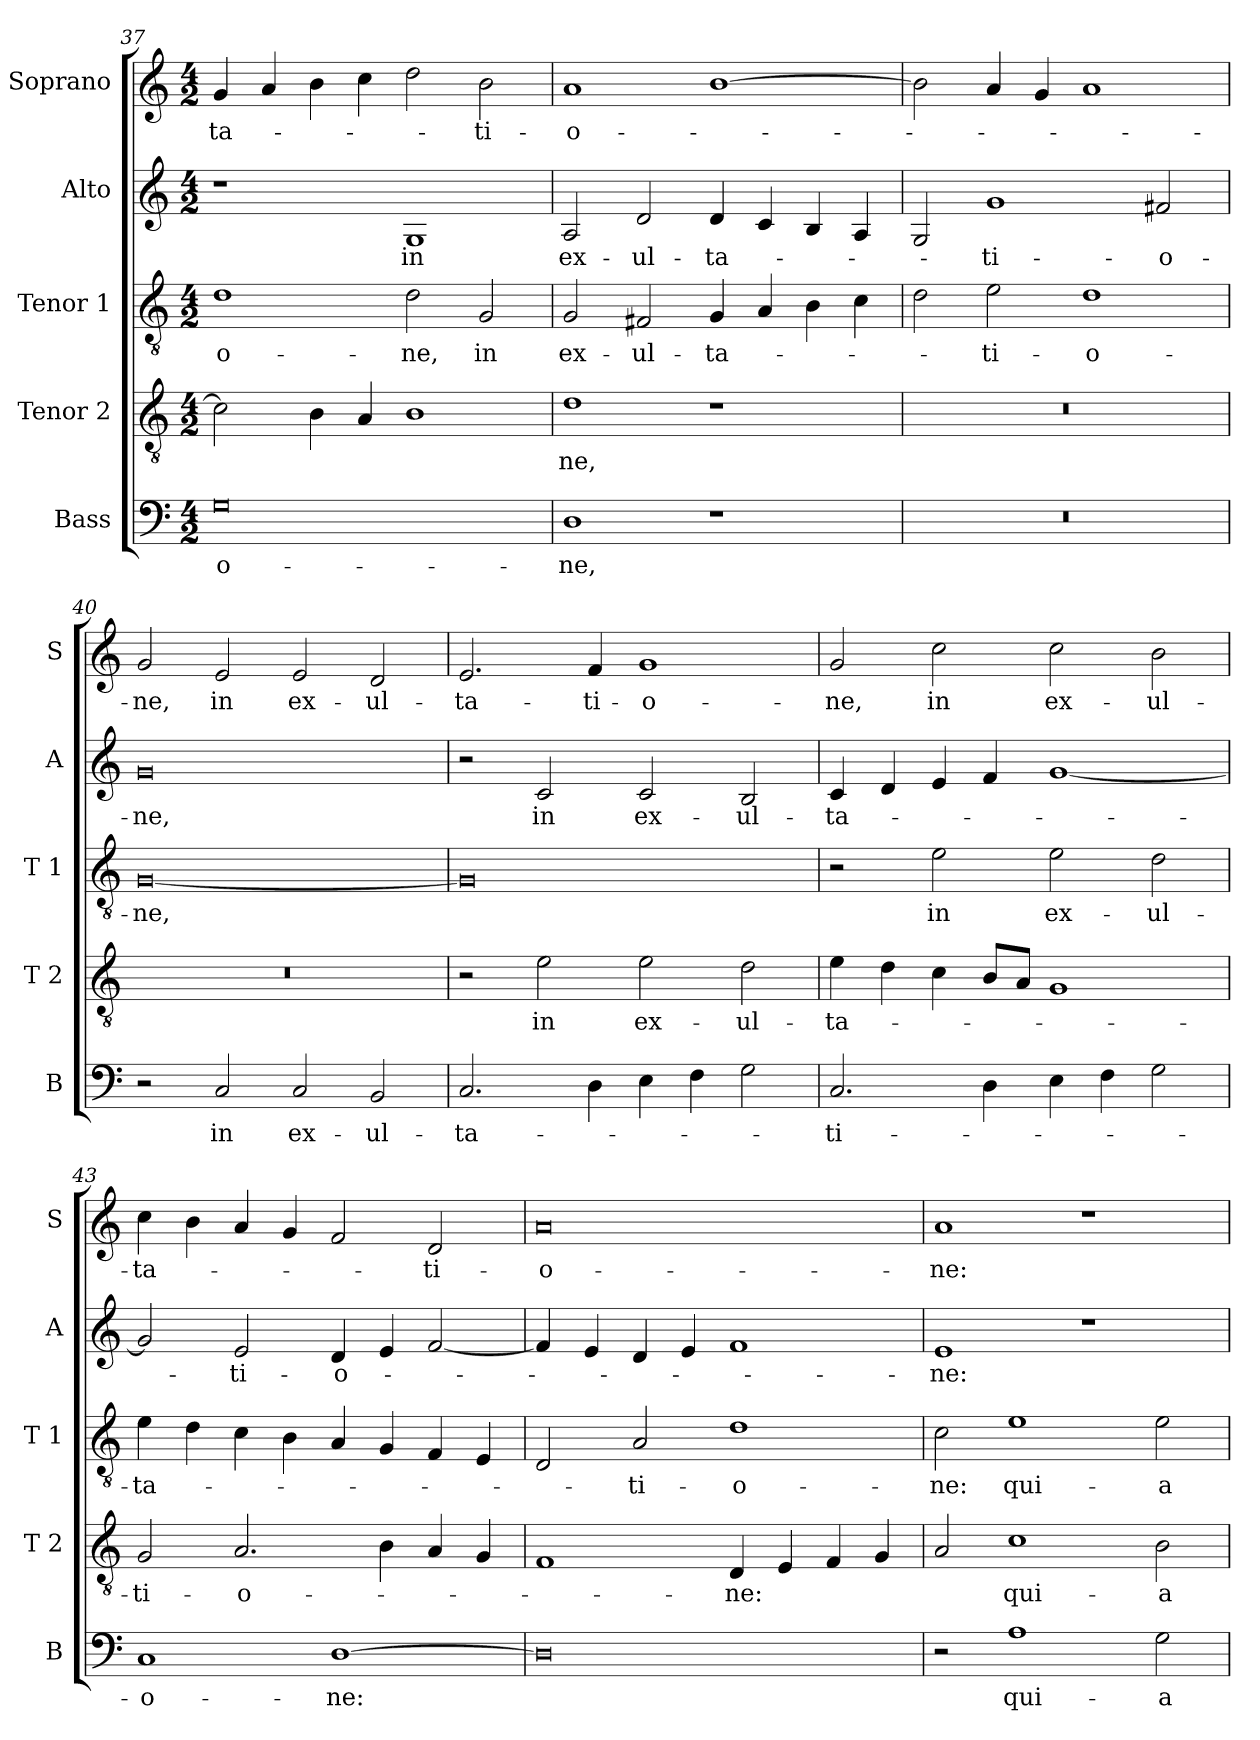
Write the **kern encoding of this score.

**kern	**text	**kern	**text	**kern	**text	**kern	**text	**kern	**text
*part5	*part5	*part4	*part4	*part3	*part3	*part2	*part2	*part1	*part1
*staff5	*staff5	*staff4	*staff4	*staff3	*staff3	*staff2	*staff2	*staff1	*staff1
*I"Bass	*	*I"Tenor 2	*	*I"Tenor 1	*	*I"Alto	*	*I"Soprano	*
*I'B	*	*I'T 2	*	*I'T 1	*	*I'A	*	*I'S	*
*clefF4	*	*clefGv2	*	*clefGv2	*	*clefG2	*	*clefG2	*
*k[]	*	*k[]	*	*k[]	*	*k[]	*	*k[]	*
*C:	*	*C:	*	*C:	*	*C:	*	*C:	*
*M4/2	*	*M4/2	*	*M4/2	*	*M4/2	*	*M4/2	*
=37	=37	=37	=37	=37	=37	=37	=37	=37	=37
!	!LO:LY:b	!	!	!	!LO:LY:b	!	!	!	!LO:LY:b
0G	-o-	2c\]	.	1d	-o-	1r	.	4g/	-ta-
.	.	.	.	.	.	.	.	4a/	.
.	.	4B\	.	.	.	.	.	4b\	.
.	.	4A/	.	.	.	.	.	4cc\	.
!	!	!	!	!	!LO:LY:b	!	!LO:LY:b	!	!
.	.	1B	.	2d\	-ne,	1G	in	2dd\	.
!	!	!	!	!	!LO:LY:b	!	!	!	!LO:LY:b
.	.	.	.	2G/	in	.	.	2b\	-ti-
=38	=38	=38	=38	=38	=38	=38	=38	=38	=38
!	!LO:LY:b	!	!LO:LY:b	!	!LO:LY:b	!	!LO:LY:b	!	!LO:LY:b
1D	-ne,	1d	-ne,	2G/	ex-	2A/	ex-	1a	-o-
!	!	!	!	!	!LO:LY:b	!	!LO:LY:b	!	!
.	.	.	.	2F#X/	-ul-	2d/	-ul-	.	.
!	!	!	!	!	!LO:LY:b	!	!LO:LY:b	!	!
1r	.	1r	.	4G/	-ta-	4d/	-ta-	[1b	.
.	.	.	.	4A/	.	4c/	.	.	.
.	.	.	.	4B\	.	4B/	.	.	.
.	.	.	.	4c\	.	4A/	.	.	.
=39	=39	=39	=39	=39	=39	=39	=39	=39	=39
0r	.	0r	.	2d\	.	2G/	.	2b\]	.
!	!	!	!	!	!LO:LY:b	!	!LO:LY:b	!	!
.	.	.	.	2e\	-ti-	1g	-ti-	4a/	.
.	.	.	.	.	.	.	.	4g/	.
!	!	!	!	!	!LO:LY:b	!	!	!	!
.	.	.	.	1d	-o-	.	.	1a	.
!	!	!	!	!	!	!	!LO:LY:b	!	!
.	.	.	.	.	.	2f#X/	-o-	.	.
=40	=40	=40	=40	=40	=40	=40	=40	=40	=40
!	!	!	!	!	!LO:LY:b	!	!LO:LY:b	!	!LO:LY:b
2r	.	0r	.	[0G	-ne,	0g	-ne,	2g/	-ne,
!	!LO:LY:b	!	!	!	!	!	!	!	!LO:LY:b
2C/	in	.	.	.	.	.	.	2e/	in
!	!LO:LY:b	!	!	!	!	!	!	!	!LO:LY:b
2C/	ex-	.	.	.	.	.	.	2e/	ex-
!	!LO:LY:b	!	!	!	!	!	!	!	!LO:LY:b
2BB/	-ul-	.	.	.	.	.	.	2d/	-ul-
!!LO:LB:g=z
=41	=41	=41	=41	=41	=41	=41	=41	=41	=41
!	!LO:LY:b	!	!	!	!	!	!	!	!LO:LY:b
2.C/	-ta-	2r	.	0G]	.	2r	.	2.e/	-ta-
!	!	!	!LO:LY:b	!	!	!	!LO:LY:b	!	!
.	.	2e\	in	.	.	2c/	in	.	.
!	!	!	!	!	!	!	!	!	!LO:LY:b
4D\	.	.	.	.	.	.	.	4f/	-ti-
!	!	!	!LO:LY:b	!	!	!	!LO:LY:b	!	!LO:LY:b
4E\	.	2e\	ex-	.	.	2c/	ex-	1g	-o-
4F\	.	.	.	.	.	.	.	.	.
!	!	!	!LO:LY:b	!	!	!	!LO:LY:b	!	!
2G\	.	2d\	-ul-	.	.	2B/	-ul-	.	.
=42	=42	=42	=42	=42	=42	=42	=42	=42	=42
!	!LO:LY:b	!	!LO:LY:b	!	!	!	!LO:LY:b	!	!LO:LY:b
2.C/	-ti-	4e\	-ta-	2r	.	4c/	-ta-	2g/	-ne,
.	.	4d\	.	.	.	4d/	.	.	.
!	!	!	!	!	!LO:LY:b	!	!	!	!LO:LY:b
.	.	4c\	.	2e\	in	4e/	.	2cc\	in
4D\	.	8B/L	.	.	.	4f/	.	.	.
.	.	8A/J	.	.	.	.	.	.	.
!	!	!	!	!	!LO:LY:b	!	!	!	!LO:LY:b
4E\	.	1G	.	2e\	ex-	[1g	.	2cc\	ex-
4F\	.	.	.	.	.	.	.	.	.
!	!	!	!	!	!LO:LY:b	!	!	!	!LO:LY:b
2G\	.	.	.	2d\	-ul-	.	.	2b\	-ul-
=43	=43	=43	=43	=43	=43	=43	=43	=43	=43
!	!LO:LY:b	!	!LO:LY:b	!	!LO:LY:b	!	!	!	!LO:LY:b
1C	-o-	2G/	-ti-	4e\	-ta-	2g/]	.	4cc\	-ta-
.	.	.	.	4d\	.	.	.	4b\	.
!	!	!	!LO:LY:b	!	!	!	!LO:LY:b	!	!
.	.	2.A/	-o-	4c\	.	2e/	-ti-	4a/	.
.	.	.	.	4B\	.	.	.	4g/	.
!	!LO:LY:b	!	!	!	!	!	!LO:LY:b	!	!
[1D	-ne:	.	.	4A/	.	4d/	-o-	2f/	.
.	.	4B\	.	4G/	.	4e/	.	.	.
!	!	!	!	!	!	!	!	!	!LO:LY:b
.	.	4A/	.	4F/	.	[2f/	.	2d/	-ti-
.	.	4G/	.	4E/	.	.	.	.	.
=44	=44	=44	=44	=44	=44	=44	=44	=44	=44
!	!	!	!	!	!	!	!	!	!LO:LY:b
0D]	.	1F	.	2D/	.	4f/]	.	0a	-o-
.	.	.	.	.	.	4e/	.	.	.
!	!	!	!	!	!LO:LY:b	!	!	!	!
.	.	.	.	2A/	-ti-	4d/	.	.	.
.	.	.	.	.	.	4e/	.	.	.
!	!	!	!LO:LY:b	!	!LO:LY:b	!	!	!	!
.	.	4D/	-ne:	1d	-o-	1f	.	.	.
.	.	4E/	.	.	.	.	.	.	.
.	.	4F/	.	.	.	.	.	.	.
.	.	4G/	.	.	.	.	.	.	.
=45	=45	=45	=45	=45	=45	=45	=45	=45	=45
!	!	!	!	!	!LO:LY:b	!	!LO:LY:b	!	!LO:LY:b
2r	.	2A/	.	2c\	-ne:	1e	-ne:	1a	-ne:
!	!LO:LY:b	!	!LO:LY:b	!	!LO:LY:b	!	!	!	!
1A	qui-	1c	qui-	1e	qui-	.	.	.	.
.	.	.	.	.	.	1r	.	1r	.
!	!LO:LY:b	!	!LO:LY:b	!	!LO:LY:b	!	!	!	!
2G\	-a	2B\	-a	2e\	-a	.	.	.	.
=	=	=	=	=	=	=	=	=	=
*-	*-	*-	*-	*-	*-	*-	*-	*-	*-
